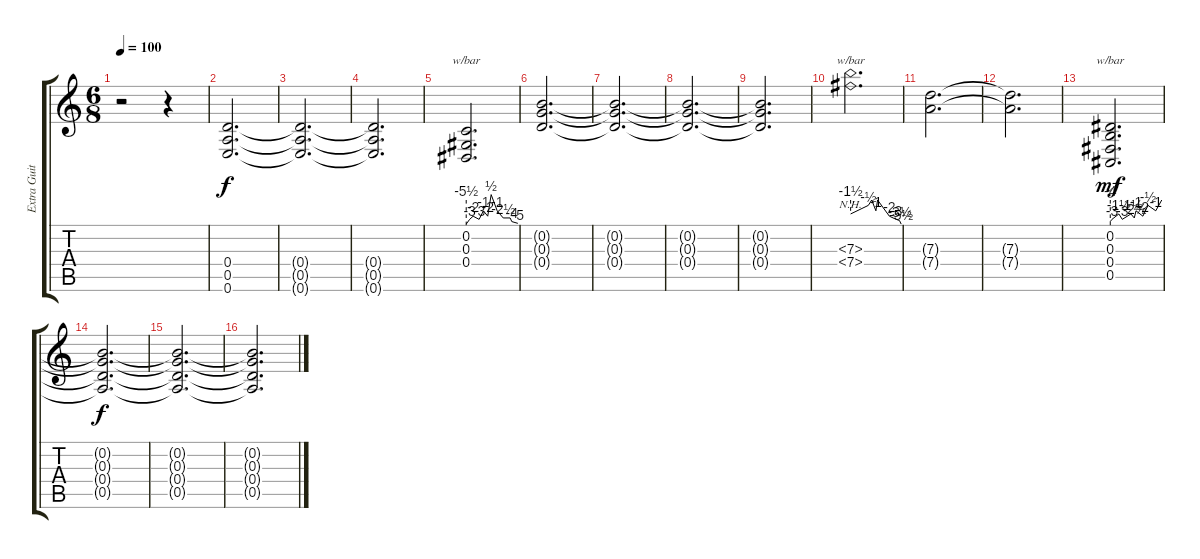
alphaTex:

\track ("Extra Guitar" "Extra Guit") {instrument overdrivenguitar}
\staff {score tabs}
\tuning (E4 B3 G3 D3 A2 E2) {hide}
\ts (6 8)
\tempo 100
\clef g2
\ks c
r.2{dy f} r.4 |
(0.4 0.5 0.6).2{d} |
(0.4{t} 0.5{t} 0.6{t}).2{d volume 0} |
(0.4{t} 0.5{t} 0.6{t}).2{d volume 13} |
(0.2 0.3 0.4).2{d tbe (custom default 0 -22 4 -12 8 -8 15 -12 20 -4 25 -8 29 2 36 -4 43 -10 51 -10 53 -16 60 -20)} |
(0.2{t} 0.3{t} 0.4{t}).2{d} |
(0.2{t} 0.3{t} 0.4{t}).2{d} |
(0.2{t} 0.3{t} 0.4{t}).2{d} |
(0.2{t} 0.3{t} 0.4{t}).2{d} |
(7.3{nh} 7.4{nh}).2{d tbe (custom default 0 -6 21 -2 25 0 30 -4 32 0 46 -8 54 -12 58 -14 60 -22)} |
(7.3{t} 7.4{t}).2{d} |
(7.3{t} 7.4{t}).2{d} |
(0.2 0.3 0.4 0.5).2{d tbe (custom default 0 -16 2 -12 10 -6 14 -12 24 -6 28 -10 30 -4 38 -8 44 -2 53 -4 60 0) dy mf} |
(0.2{t} 0.3{t} 0.4{t} 0.5{t}).2{d dy f} |
(0.2{t} 0.3{t} 0.4{t} 0.5{t}).2{d} |
(0.2{t} 0.3{t} 0.4{t} 0.5{t}).2{d}
